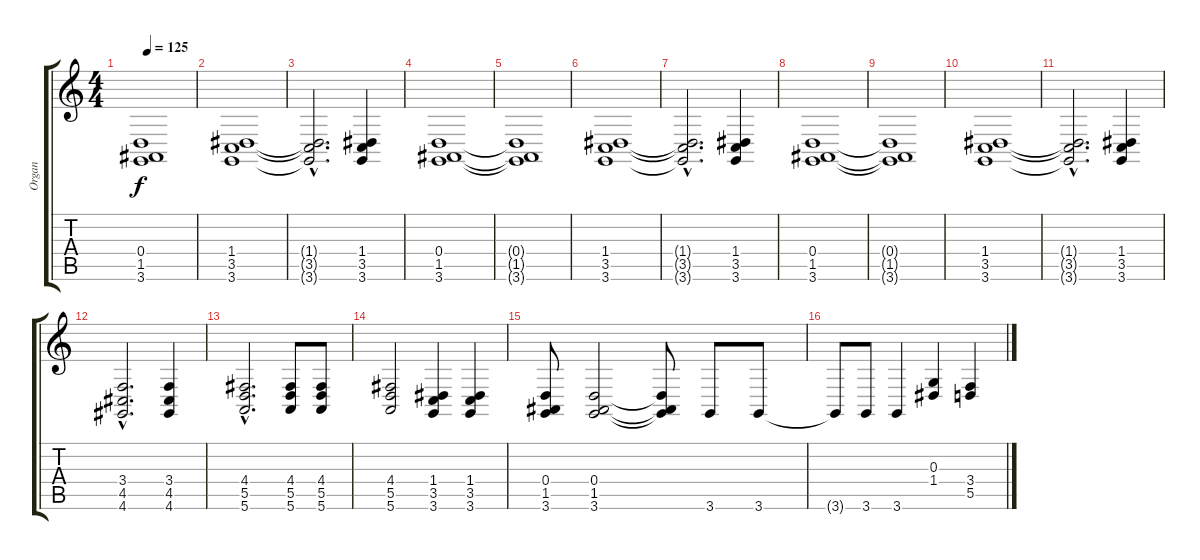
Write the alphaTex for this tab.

\track ("Organ " "Organ ") {instrument churchorgan}
\staff {score tabs}
\tuning (E4 B3 G3 D3 A2 E2) {hide}
\ts (4 4)
\tempo 125
\clef g2
\ks c
(0.4{t} 1.5{t} 3.6{t}).1{dy f} |
(1.4 3.5 3.6).1 |
(1.4{hac t} 3.5{hac t} 3.6{hac t}).2{d} (1.4 3.5 3.6).4 |
(0.4 1.5 3.6).1 |
(0.4{t} 1.5{t} 3.6{t}).1 |
(1.4 3.5 3.6).1 |
(1.4{hac t} 3.5{hac t} 3.6{hac t}).2{d} (1.4 3.5 3.6).4 |
(0.4 1.5 3.6).1 |
(0.4{t} 1.5{t} 3.6{t}).1 |
(1.4 3.5 3.6).1 |
(1.4{hac t} 3.5{hac t} 3.6{hac t}).2{d} (1.4 3.5 3.6).4 |
(3.4{hac} 4.5{hac} 4.6{hac}).2{d} (3.4 4.5 4.6).4 |
(4.4{hac} 5.5{hac} 5.6{hac}).2{d} (4.4 5.5 5.6).8 (4.4 5.5 5.6).8 |
(4.4 5.5 5.6).2 (1.4 3.5 3.6).4 (1.4 3.5 3.6).4 |
(0.4 1.5 3.6).8 (0.4 1.5 3.6).2 (0.4{t} 1.5{t} 3.6{t}).8 3.6.8 3.6.8 |
3.6{t}.8 3.6.8 3.6.4 (0.3 1.4).4 (3.4 5.5).4
